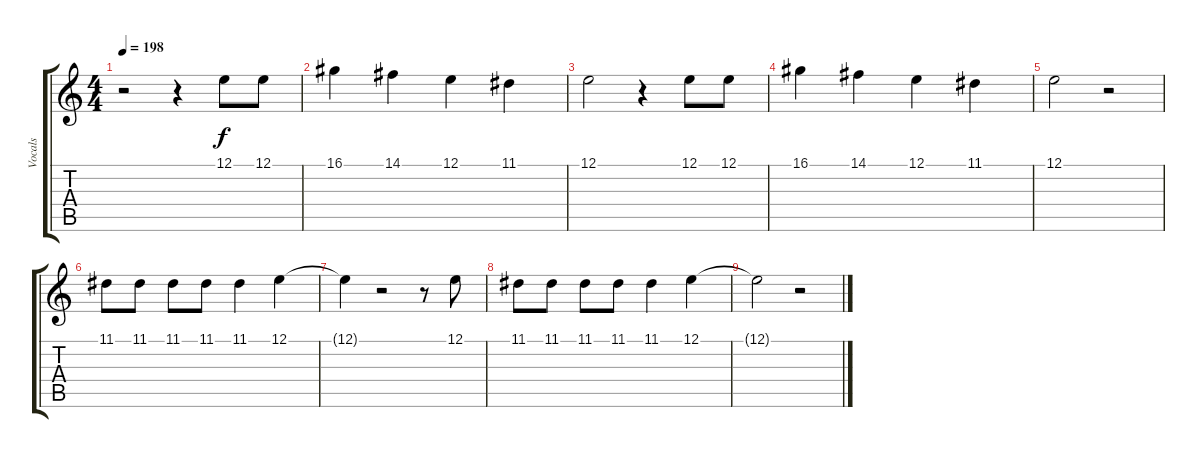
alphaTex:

\track ("Vocals" "Vocals") {instrument voiceoohs}
\staff {score tabs}
\tuning (E4 B3 G3 D3 A2 E2) {hide}
\ts (4 4)
\tempo 198
\clef g2
\ks c
r.2{dy f} r.4 12.1.8 12.1.8 |
16.1.4 14.1.4 12.1.4 11.1.4 |
12.1.2 r.4 12.1.8 12.1.8 |
16.1.4 14.1.4 12.1.4 11.1.4 |
12.1.2 r.2 |
11.1.8 11.1.8 11.1.8 11.1.8 11.1.4 12.1.4 |
12.1{t}.4 r.2 r.8 12.1.8 |
11.1.8 11.1.8 11.1.8 11.1.8 11.1.4 12.1.4 |
12.1{t}.2 r.2
